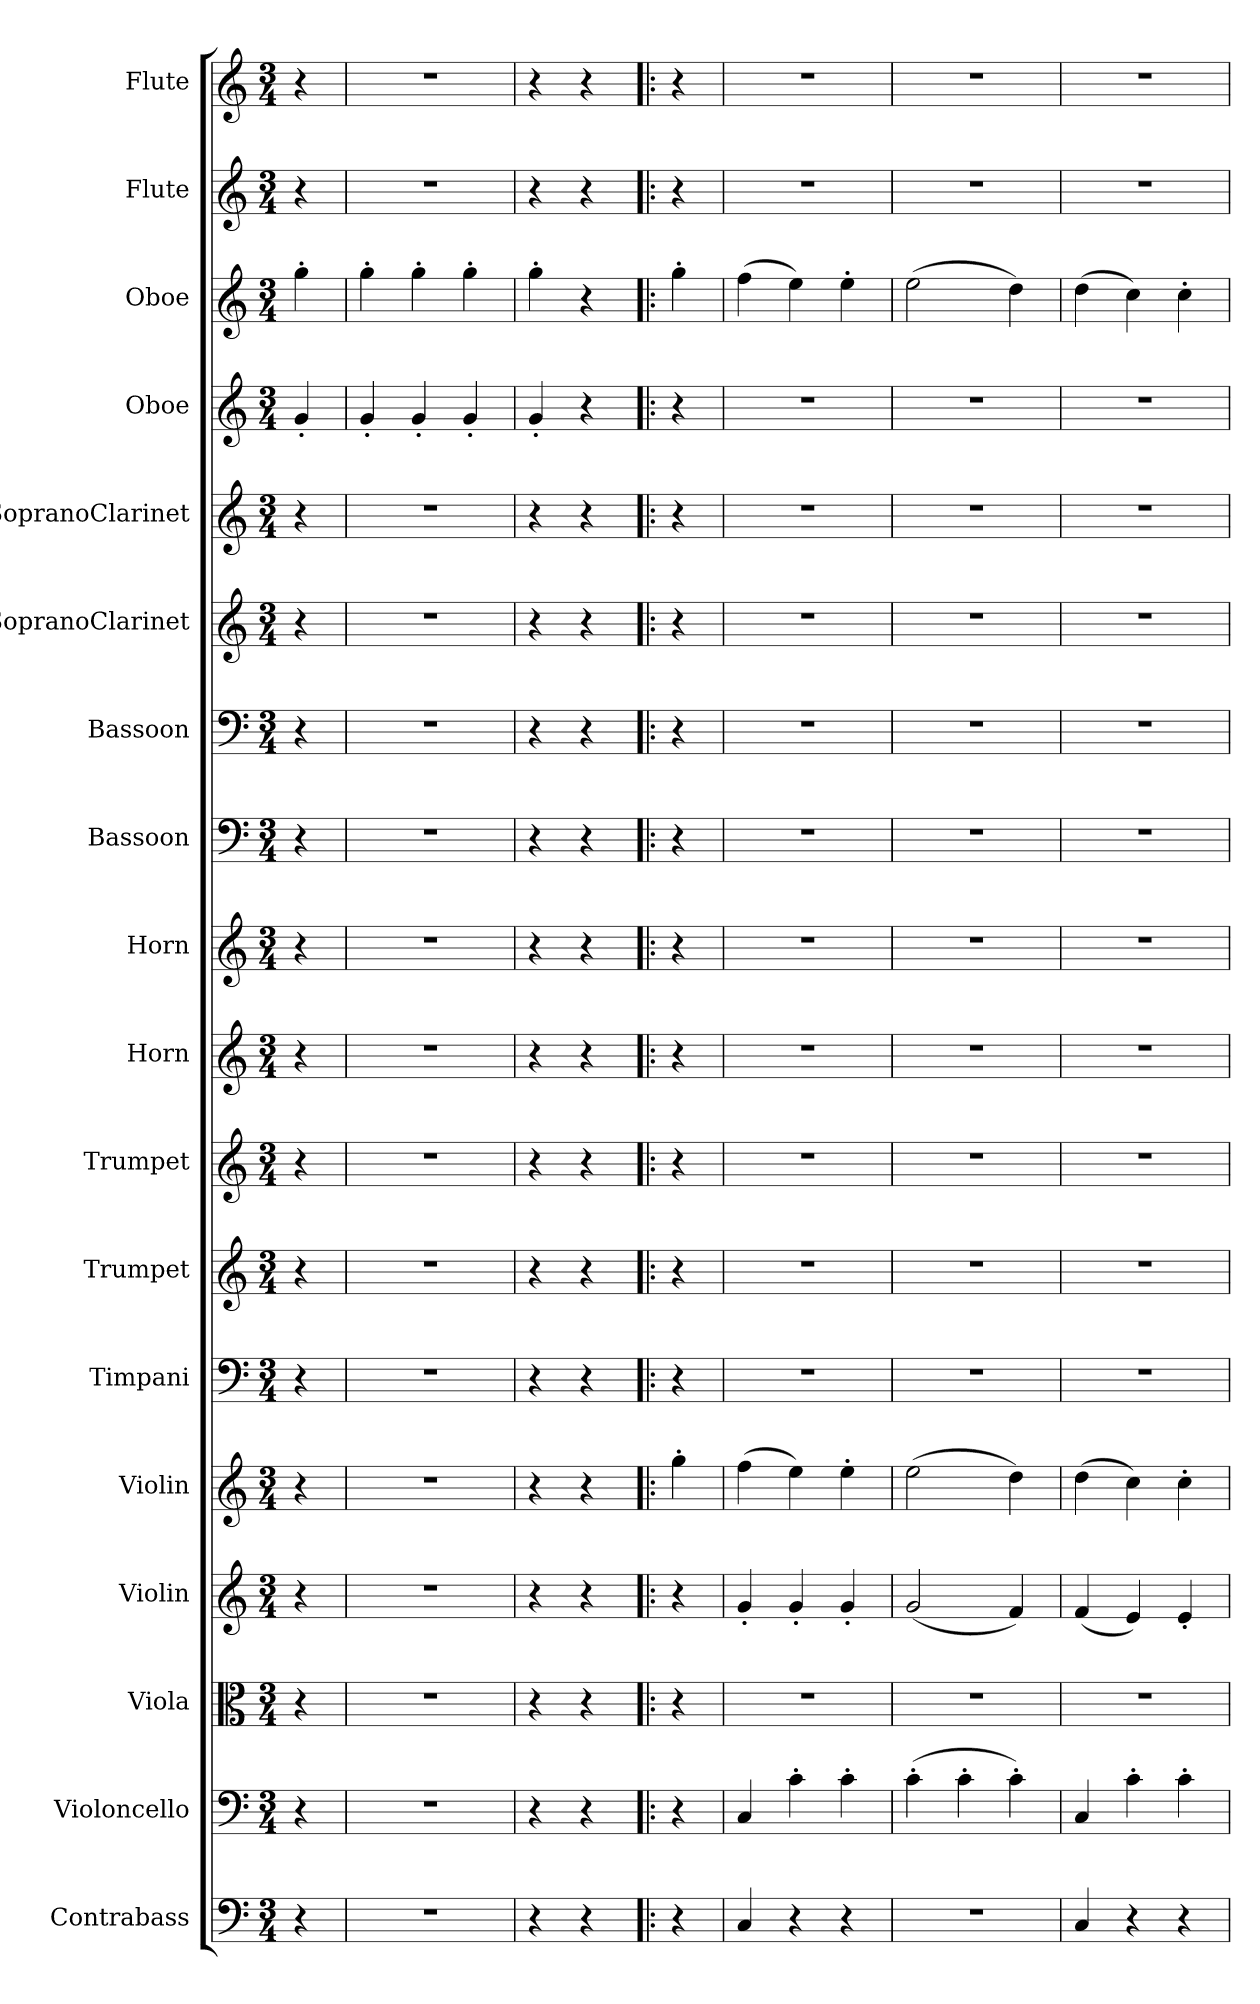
**kern	**kern	**kern	**kern	**kern	**kern	**kern	**kern	**kern	**kern	**kern	**kern	**kern	**kern	**kern	**kern	**kern	**kern
*part18	*part17	*part16	*part15	*part14	*part13	*part12	*part11	*part10	*part9	*part8	*part7	*part6	*part5	*part4	*part3	*part2	*part1
*staff18	*staff17	*staff16	*staff15	*staff14	*staff13	*staff12	*staff11	*staff10	*staff9	*staff8	*staff7	*staff6	*staff5	*staff4	*staff3	*staff2	*staff1
*I"Contrabass	*I"Violoncello	*I"Viola	*I"Violin	*I"Violin	*I"Timpani	*I"Trumpet	*I"Trumpet	*I"Horn	*I"Horn	*I"Bassoon	*I"Bassoon	*I"SopranoClarinet	*I"SopranoClarinet	*I"Oboe	*I"Oboe	*I"Flute	*I"Flute
*I'Cb	*I'Vc	*I'Vla	*I'Vln	*I'Vln	*I'Timp	*I'Tpt	*I'Tpt	*I'Hn	*I'Hn	*I'Bsn	*I'Bsn	*	*	*I'Ob	*I'Ob	*I'Fl	*I'Fl
*clefF4	*clefF4	*clefC3	*clefG2	*clefG2	*clefF4	*clefG2	*clefG2	*clefG2	*clefG2	*clefF4	*clefF4	*clefG2	*clefG2	*clefG2	*clefG2	*clefG2	*clefG2
*k[]	*k[]	*k[]	*k[]	*k[]	*k[]	*k[]	*k[]	*k[]	*k[]	*k[]	*k[]	*k[]	*k[]	*k[]	*k[]	*k[]	*k[]
*M3/4	*M3/4	*M3/4	*M3/4	*M3/4	*M3/4	*M3/4	*M3/4	*M3/4	*M3/4	*M3/4	*M3/4	*M3/4	*M3/4	*M3/4	*M3/4	*M3/4	*M3/4
=	=	=	=	=	=	=	=	=	=	=	=	=	=	=	=	=	=
4r	4r	4r	4r	4r	4r	4r	4r	4r	4r	4r	4r	4r	4r	4g'/	4gg'\	4r	4r
=69	=69	=69	=69	=69	=69	=69	=69	=69	=69	=69	=69	=69	=69	=69	=69	=69	=69
2.r	2.r	2.r	2.r	2.r	2.r	2.r	2.r	2.r	2.r	2.r	2.r	2.r	2.r	4g'/	4gg'\	2.r	2.r
.	.	.	.	.	.	.	.	.	.	.	.	.	.	4g'/	4gg'\	.	.
.	.	.	.	.	.	.	.	.	.	.	.	.	.	4g'/	4gg'\	.	.
=70	=70	=70	=70	=70	=70	=70	=70	=70	=70	=70	=70	=70	=70	=70	=70	=70	=70
4r	4r	4r	4r	4r	4r	4r	4r	4r	4r	4r	4r	4r	4r	4g'/	4gg'\	4r	4r
4r	4r	4r	4r	4r	4r	4r	4r	4r	4r	4r	4r	4r	4r	4r	4r	4r	4r
=!|:	=!|:	=!|:	=!|:	=!|:	=!|:	=!|:	=!|:	=!|:	=!|:	=!|:	=!|:	=!|:	=!|:	=!|:	=!|:	=!|:	=!|:
4r	4r	4r	4r	4gg'\	4r	4r	4r	4r	4r	4r	4r	4r	4r	4r	4gg'\	4r	4r
=71	=71	=71	=71	=71	=71	=71	=71	=71	=71	=71	=71	=71	=71	=71	=71	=71	=71
4C/	4C/	2.r	4g'/	(4ff\	2.r	2.r	2.r	2.r	2.r	2.r	2.r	2.r	2.r	2.r	(4ff\	2.r	2.r
4r	4c'\	.	4g'/	4ee\)	.	.	.	.	.	.	.	.	.	.	4ee\)	.	.
4r	4c'\	.	4g'/	4ee'\	.	.	.	.	.	.	.	.	.	.	4ee'\	.	.
=72	=72	=72	=72	=72	=72	=72	=72	=72	=72	=72	=72	=72	=72	=72	=72	=72	=72
2.r	(4c'\	2.r	(2g/	(2ee\	2.r	2.r	2.r	2.r	2.r	2.r	2.r	2.r	2.r	2.r	(2ee\	2.r	2.r
.	4c'\	.	.	.	.	.	.	.	.	.	.	.	.	.	.	.	.
.	4c'\)	.	4f/)	4dd\)	.	.	.	.	.	.	.	.	.	.	4dd\)	.	.
=73	=73	=73	=73	=73	=73	=73	=73	=73	=73	=73	=73	=73	=73	=73	=73	=73	=73
4C/	4C/	2.r	(4f/	(4dd\	2.r	2.r	2.r	2.r	2.r	2.r	2.r	2.r	2.r	2.r	(4dd\	2.r	2.r
4r	4c'\	.	4e/)	4cc\)	.	.	.	.	.	.	.	.	.	.	4cc\)	.	.
4r	4c'\	.	4e'/	4cc'\	.	.	.	.	.	.	.	.	.	.	4cc'\	.	.
=	=	=	=	=	=	=	=	=	=	=	=	=	=	=	=	=	=
*-	*-	*-	*-	*-	*-	*-	*-	*-	*-	*-	*-	*-	*-	*-	*-	*-	*-
